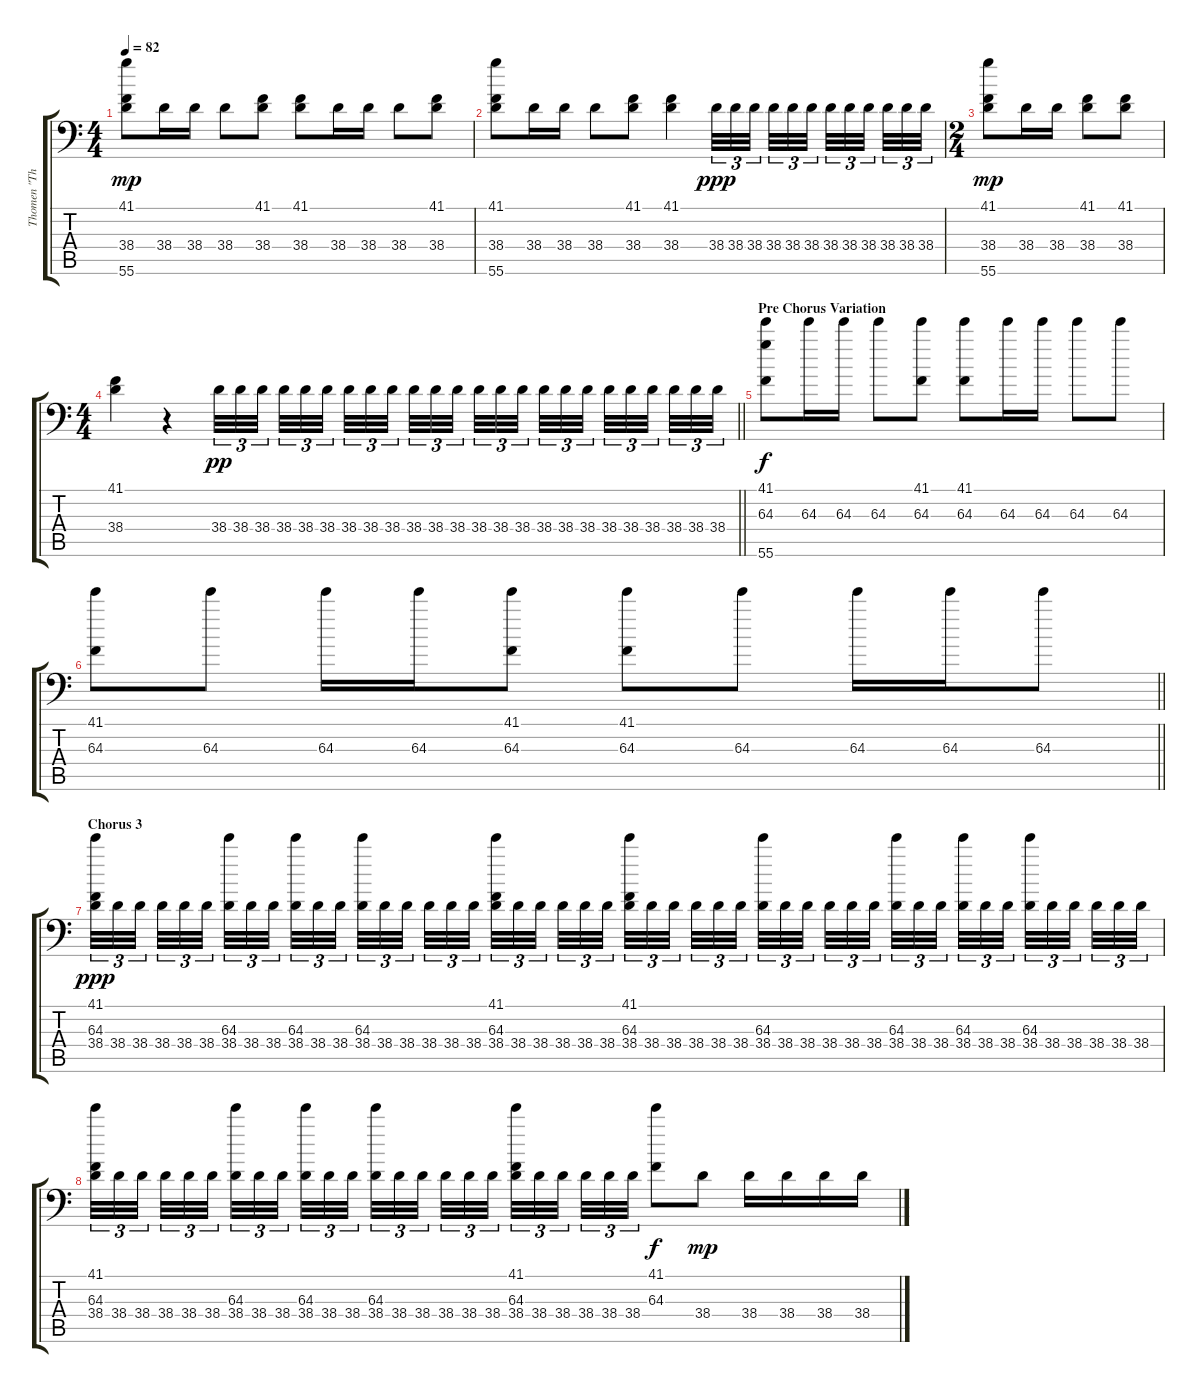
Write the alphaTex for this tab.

\track ("Thomen \"The Omen\" Stauch " "Thomen \"Th") {instrument acousticgrandpiano}
\staff {score tabs}
\tuning (C-1 C-1 C-1 C-1 C-1 C-1) {hide}
\ts (4 4)
\tempo 82
\clef f4
\ks c
(41.1 38.4 55.6).8{dy mp} 38.4.16 38.4.16 38.4.8 (41.1 38.4).8 (41.1 38.4).8 38.4.16 38.4.16 38.4.8 (41.1 38.4).8 |
(41.1 38.4 55.6).8 38.4.16 38.4.16 38.4.8 (41.1 38.4).8 (41.1 38.4).4 38.4.32{tu (3 2) dy ppp} 38.4.32{tu (3 2)} 38.4.32{tu (3 2) beam splitsecondary} 38.4.32{tu (3 2)} 38.4.32{tu (3 2)} 38.4.32{tu (3 2) beam splitsecondary} 38.4.32{tu (3 2)} 38.4.32{tu (3 2)} 38.4.32{tu (3 2) beam splitsecondary} 38.4.32{tu (3 2)} 38.4.32{tu (3 2)} 38.4.32{tu (3 2)} |
\ts (2 4)
(41.1 38.4 55.6).8{dy mp} 38.4.16 38.4.16 (41.1 38.4).8 (41.1 38.4).8 |
\ts (4 4)
\barLineRight lightlight
(41.1 38.4).4 r.4 38.4.32{tu (3 2) dy pp} 38.4.32{tu (3 2)} 38.4.32{tu (3 2) beam splitsecondary} 38.4.32{tu (3 2)} 38.4.32{tu (3 2)} 38.4.32{tu (3 2) beam splitsecondary} 38.4.32{tu (3 2)} 38.4.32{tu (3 2)} 38.4.32{tu (3 2) beam splitsecondary} 38.4.32{tu (3 2)} 38.4.32{tu (3 2)} 38.4.32{tu (3 2)} 38.4.32{tu (3 2)} 38.4.32{tu (3 2)} 38.4.32{tu (3 2) beam splitsecondary} 38.4.32{tu (3 2)} 38.4.32{tu (3 2)} 38.4.32{tu (3 2) beam splitsecondary} 38.4.32{tu (3 2)} 38.4.32{tu (3 2)} 38.4.32{tu (3 2) beam splitsecondary} 38.4.32{tu (3 2)} 38.4.32{tu (3 2)} 38.4.32{tu (3 2)} |
\section ("" "Pre Chorus Variation")
(41.1 64.3 55.6).8{dy f} 64.3.16 64.3.16 64.3.8 (41.1 64.3).8 (41.1 64.3).8 64.3.16 64.3.16 64.3.8 64.3.8 |
\barLineRight lightlight
(41.1 64.3).8 64.3.8 64.3.16 64.3.16 (41.1 64.3).8 (41.1 64.3).8 64.3.8 64.3.16 64.3.16 64.3.8 |
\section ("" "Chorus 3")
(41.1 64.3 38.4).32{tu (3 2) dy ppp} 38.4.32{tu (3 2)} 38.4.32{tu (3 2) beam splitsecondary} 38.4.32{tu (3 2)} 38.4.32{tu (3 2)} 38.4.32{tu (3 2) beam splitsecondary} (64.3 38.4).32{tu (3 2)} 38.4.32{tu (3 2)} 38.4.32{tu (3 2) beam splitsecondary} (64.3 38.4).32{tu (3 2)} 38.4.32{tu (3 2)} 38.4.32{tu (3 2)} (64.3 38.4).32{tu (3 2)} 38.4.32{tu (3 2)} 38.4.32{tu (3 2) beam splitsecondary} 38.4.32{tu (3 2)} 38.4.32{tu (3 2)} 38.4.32{tu (3 2) beam splitsecondary} (41.1 64.3 38.4).32{tu (3 2)} 38.4.32{tu (3 2)} 38.4.32{tu (3 2) beam splitsecondary} 38.4.32{tu (3 2)} 38.4.32{tu (3 2)} 38.4.32{tu (3 2)} (41.1 64.3 38.4).32{tu (3 2)} 38.4.32{tu (3 2)} 38.4.32{tu (3 2) beam splitsecondary} 38.4.32{tu (3 2)} 38.4.32{tu (3 2)} 38.4.32{tu (3 2) beam splitsecondary} (64.3 38.4).32{tu (3 2)} 38.4.32{tu (3 2)} 38.4.32{tu (3 2) beam splitsecondary} 38.4.32{tu (3 2)} 38.4.32{tu (3 2)} 38.4.32{tu (3 2)} (64.3 38.4).32{tu (3 2)} 38.4.32{tu (3 2)} 38.4.32{tu (3 2) beam splitsecondary} (64.3 38.4).32{tu (3 2)} 38.4.32{tu (3 2)} 38.4.32{tu (3 2) beam splitsecondary} (64.3 38.4).32{tu (3 2)} 38.4.32{tu (3 2)} 38.4.32{tu (3 2) beam splitsecondary} 38.4.32{tu (3 2)} 38.4.32{tu (3 2)} 38.4.32{tu (3 2)} |
(41.1 64.3 38.4).32{tu (3 2)} 38.4.32{tu (3 2)} 38.4.32{tu (3 2) beam splitsecondary} 38.4.32{tu (3 2)} 38.4.32{tu (3 2)} 38.4.32{tu (3 2) beam splitsecondary} (64.3 38.4).32{tu (3 2)} 38.4.32{tu (3 2)} 38.4.32{tu (3 2) beam splitsecondary} (64.3 38.4).32{tu (3 2)} 38.4.32{tu (3 2)} 38.4.32{tu (3 2)} (64.3 38.4).32{tu (3 2)} 38.4.32{tu (3 2)} 38.4.32{tu (3 2) beam splitsecondary} 38.4.32{tu (3 2)} 38.4.32{tu (3 2)} 38.4.32{tu (3 2) beam splitsecondary} (41.1 64.3 38.4).32{tu (3 2)} 38.4.32{tu (3 2)} 38.4.32{tu (3 2) beam splitsecondary} 38.4.32{tu (3 2)} 38.4.32{tu (3 2)} 38.4.32{tu (3 2)} (41.1 64.3).8{dy f} 38.4.8{dy mp} 38.4.16 38.4.16 38.4.16 38.4.16
